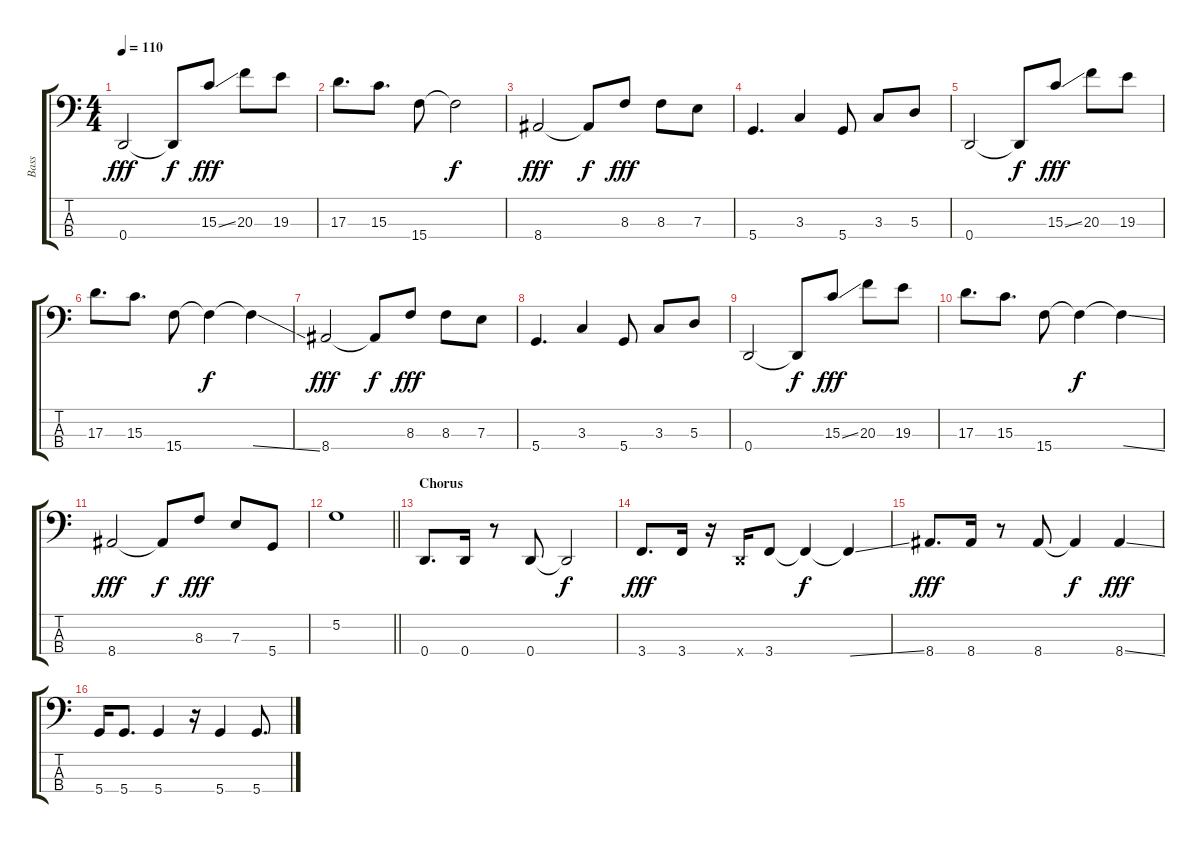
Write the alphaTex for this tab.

\track ("Bass" "Bass") {instrument electricbassfinger}
\staff {score tabs}
\tuning (G2 D2 A1 D1) {hide}
\ts (4 4)
\tempo 110
\clef f4
\ks c
0.4.2{dy fff} 0.4{t}.8{dy f} 15.3{ss}.8{dy fff} 20.3.8 19.3.8 |
17.3.8{d} 15.3.8{d} 15.4.8 15.4{t}.2{dy f} |
8.4.2{dy fff} 8.4{t}.8{dy f} 8.3.8{dy fff} 8.3.8 7.3.8 |
5.4.4{d} 3.3.4 5.4.8 3.3.8 5.3.8 |
0.4.2 0.4{t}.8{dy f} 15.3{ss}.8{dy fff} 20.3.8 19.3.8 |
17.3.8{d} 15.3.8{d} 15.4.8 15.4{t}.4{dy f} 15.4{ss t}.4 |
8.4.2{dy fff} 8.4{t}.8{dy f} 8.3.8{dy fff} 8.3.8 7.3.8 |
5.4.4{d} 3.3.4 5.4.8 3.3.8 5.3.8 |
0.4.2 0.4{t}.8{dy f} 15.3{ss}.8{dy fff} 20.3.8 19.3.8 |
17.3.8{d} 15.3.8{d} 15.4.8 15.4{t}.4{dy f} 15.4{ss t}.4 |
8.4.2{dy fff} 8.4{t}.8{dy f} 8.3.8{dy fff} 7.3.8 5.4.8 |
\barLineRight lightlight
5.2.1 |
\section ("" "Chorus")
0.4.8{d} 0.4.16 r.8 0.4.8 0.4{t}.2{dy f} |
3.4.8{d dy fff} 3.4.16 r.16 0.4{x}.16 3.4.8 3.4{t}.4{dy f} 3.4{ss t}.4 |
8.4.8{d dy fff} 8.4.16 r.8 8.4.8 8.4{t}.4{dy f} 8.4{ss}.4{dy fff} |
5.4.16 5.4.8{d} 5.4.4 r.16 5.4.4 5.4.8{d}
